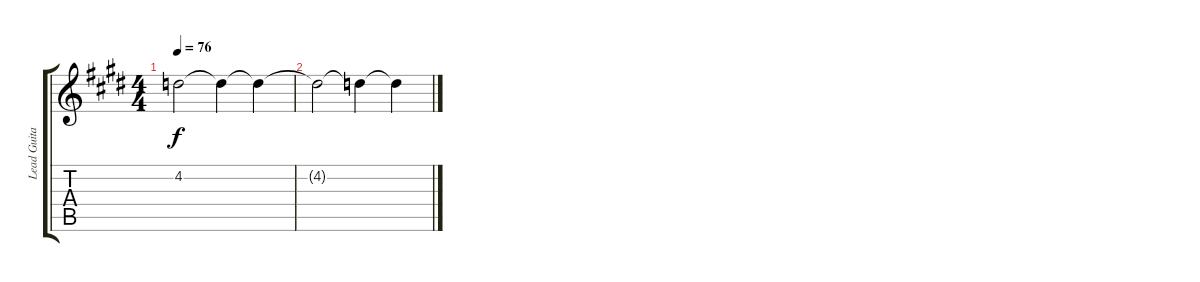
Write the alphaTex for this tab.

\track ("Lead Guitar" "Lead Guita") {instrument distortionguitar}
\staff {score tabs}
\tuning (Eb4 Bb3 Gb3 Db3 Ab2 Eb2) {hide}
\ts (4 4)
\tempo 76
\clef g2
\ks e
4.2{t}.2{dy f} 4.2{t}.4 4.2{t}.4 |
4.2{t}.2 4.2{t}.4 4.2{t}.4
